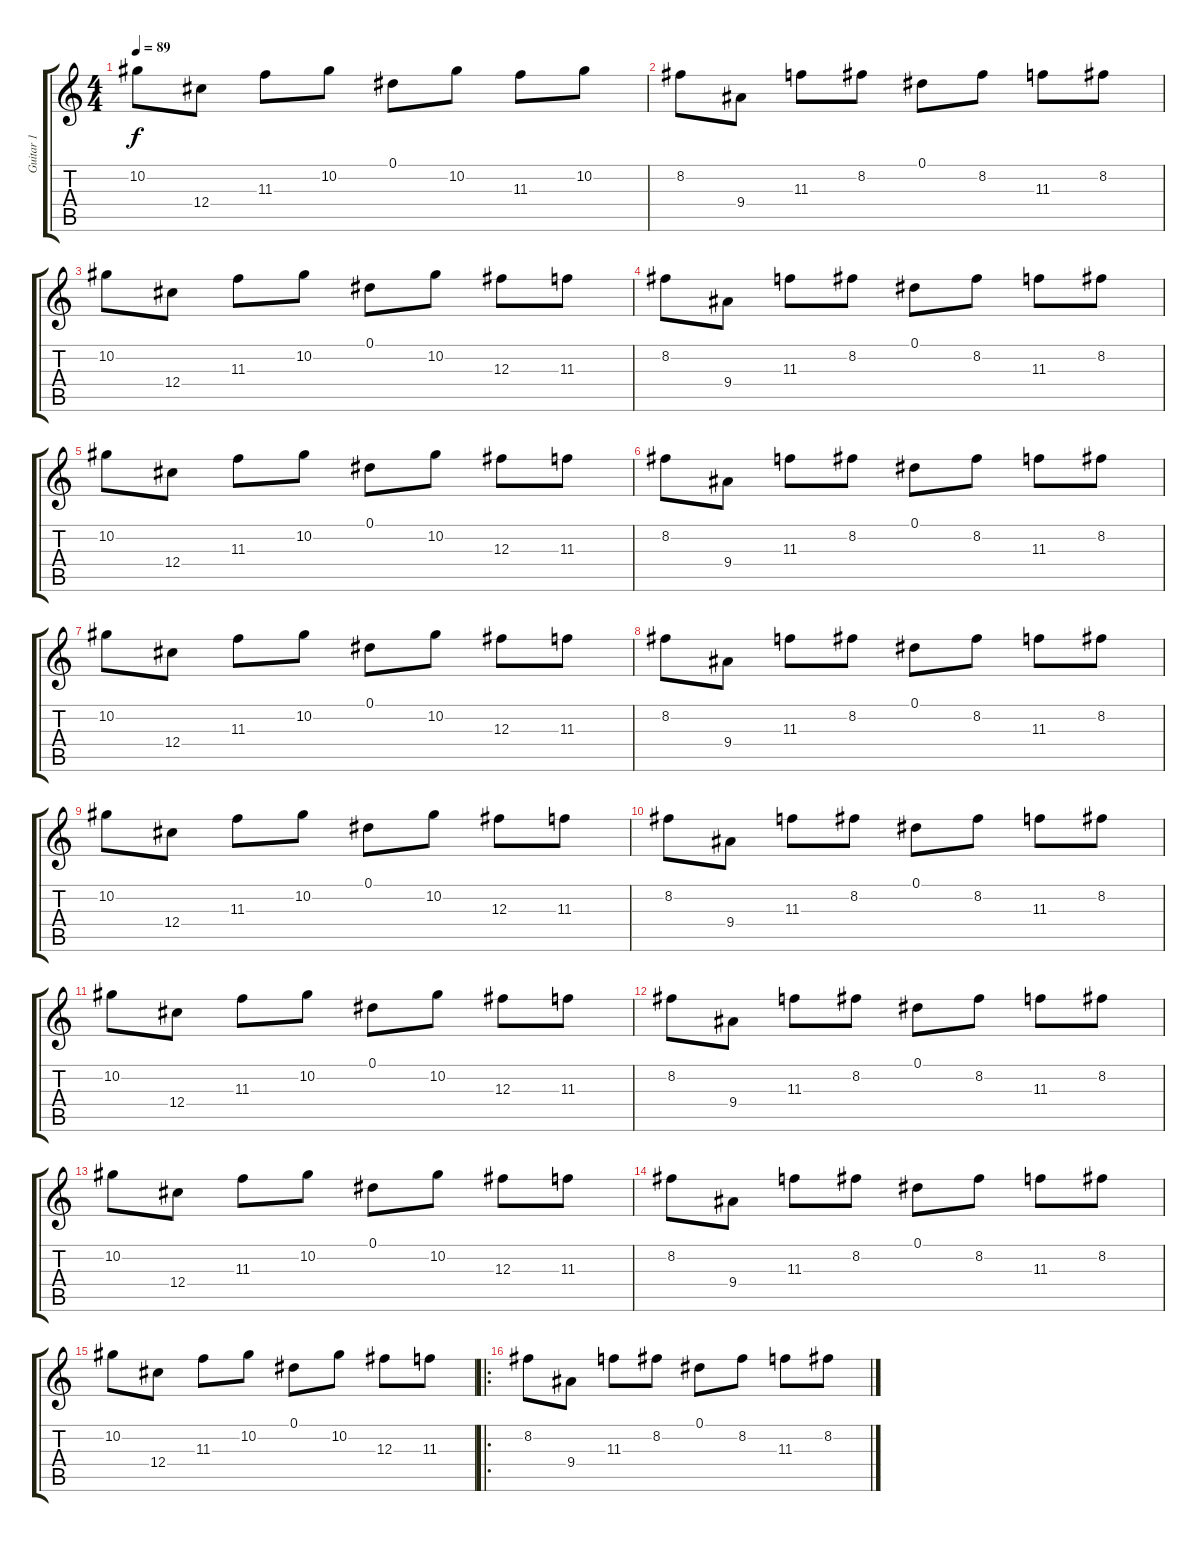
\track ("Guitar 1" "Guitar 1") {instrument electricguitarclean}
\staff {score tabs}
\tuning (Eb4 Bb3 Gb3 Db3 Ab2 Eb2) {hide}
\ts (4 4)
\tempo 89
\clef g2
\ks c
10.2.8{dy f} 12.4.8 11.3.8 10.2.8 0.1.8 10.2.8 11.3.8 10.2.8 |
8.2.8 9.4.8 11.3.8 8.2.8 0.1.8 8.2.8 11.3.8 8.2.8 |
10.2.8 12.4.8 11.3.8 10.2.8 0.1.8 10.2.8 12.3.8 11.3.8 |
8.2.8 9.4.8 11.3.8 8.2.8 0.1.8 8.2.8 11.3.8 8.2.8 |
10.2.8 12.4.8 11.3.8 10.2.8 0.1.8 10.2.8 12.3.8 11.3.8 |
8.2.8 9.4.8 11.3.8 8.2.8 0.1.8 8.2.8 11.3.8 8.2.8 |
10.2.8 12.4.8 11.3.8 10.2.8 0.1.8 10.2.8 12.3.8 11.3.8 |
8.2.8 9.4.8 11.3.8 8.2.8 0.1.8 8.2.8 11.3.8 8.2.8 |
10.2.8 12.4.8 11.3.8 10.2.8 0.1.8 10.2.8 12.3.8 11.3.8 |
8.2.8 9.4.8 11.3.8 8.2.8 0.1.8 8.2.8 11.3.8 8.2.8 |
10.2.8 12.4.8 11.3.8 10.2.8 0.1.8 10.2.8 12.3.8 11.3.8 |
8.2.8 9.4.8 11.3.8 8.2.8 0.1.8 8.2.8 11.3.8 8.2.8 |
10.2.8 12.4.8 11.3.8 10.2.8 0.1.8 10.2.8 12.3.8 11.3.8 |
8.2.8 9.4.8 11.3.8 8.2.8 0.1.8 8.2.8 11.3.8 8.2.8 |
10.2.8 12.4.8 11.3.8 10.2.8 0.1.8 10.2.8 12.3.8 11.3.8 |
\ro
8.2.8 9.4.8 11.3.8 8.2.8 0.1.8 8.2.8 11.3.8 8.2.8
